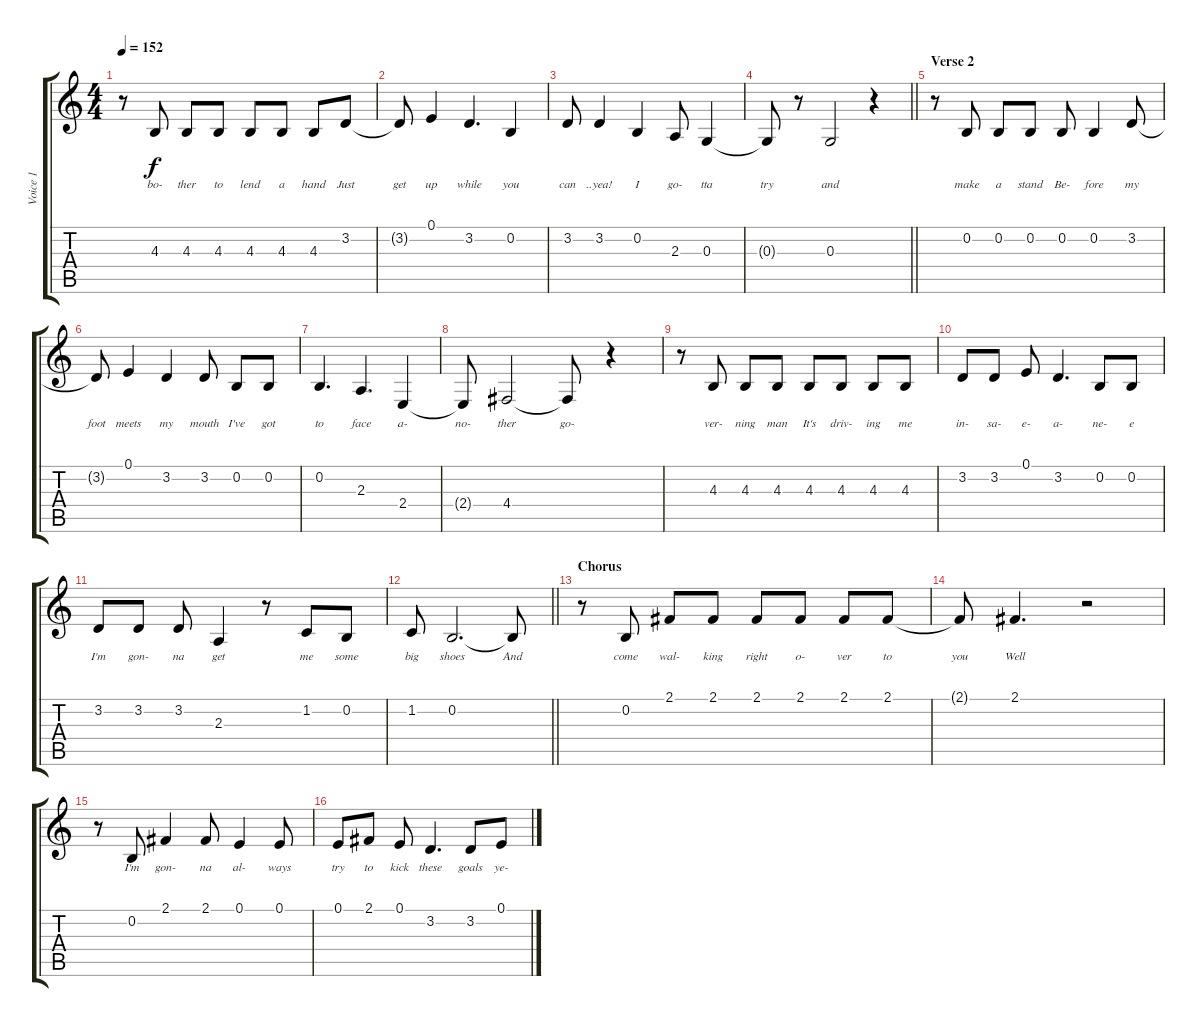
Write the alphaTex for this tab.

\track ("Voice 1" "Voice 1") {instrument tenorsax}
\staff {score tabs}
\tuning (E4 B3 G3 D3 A2 E2) {hide}
\ts (4 4)
\tempo 152
\clef g2
\ks c
r.8{dy f} 4.3.8{lyrics (0 "bo-") lyrics (1 "") lyrics (2 "") lyrics (3 "") lyrics (4 "")} 4.3.8{lyrics (0 "ther") lyrics (1 "") lyrics (2 "") lyrics (3 "") lyrics (4 "")} 4.3.8{lyrics (0 "to") lyrics (1 "") lyrics (2 "") lyrics (3 "") lyrics (4 "")} 4.3.8{lyrics (0 "lend") lyrics (1 "") lyrics (2 "") lyrics (3 "") lyrics (4 "")} 4.3.8{lyrics (0 "a") lyrics (1 "") lyrics (2 "") lyrics (3 "") lyrics (4 "")} 4.3.8{lyrics (0 "hand") lyrics (1 "") lyrics (2 "") lyrics (3 "") lyrics (4 "")} 3.2.8{lyrics (0 "Just") lyrics (1 "") lyrics (2 "") lyrics (3 "") lyrics (4 "")} |
3.2{t}.8{lyrics (0 "get") lyrics (1 "") lyrics (2 "") lyrics (3 "") lyrics (4 "")} 0.1.4{lyrics (0 "up") lyrics (1 "") lyrics (2 "") lyrics (3 "") lyrics (4 "")} 3.2.4{d lyrics (0 "while") lyrics (1 "") lyrics (2 "") lyrics (3 "") lyrics (4 "")} 0.2.4{lyrics (0 "you") lyrics (1 "") lyrics (2 "") lyrics (3 "") lyrics (4 "")} |
3.2.8{lyrics (0 "can") lyrics (1 "") lyrics (2 "") lyrics (3 "") lyrics (4 "")} 3.2.4{lyrics (0 "..yea!") lyrics (1 "") lyrics (2 "") lyrics (3 "") lyrics (4 "")} 0.2.4{lyrics (0 "I") lyrics (1 "") lyrics (2 "") lyrics (3 "") lyrics (4 "")} 2.3.8{lyrics (0 "go-") lyrics (1 "") lyrics (2 "") lyrics (3 "") lyrics (4 "")} 0.3.4{lyrics (0 "tta") lyrics (1 "") lyrics (2 "") lyrics (3 "") lyrics (4 "")} |
\barLineRight lightlight
0.3{t}.8{lyrics (0 "try") lyrics (1 "") lyrics (2 "") lyrics (3 "") lyrics (4 "")} r.8 0.3.2{lyrics (0 "and") lyrics (1 "") lyrics (2 "") lyrics (3 "") lyrics (4 "")} r.4 |
\section ("" "Verse 2")
r.8 0.2.8{lyrics (0 "make") lyrics (1 "") lyrics (2 "") lyrics (3 "") lyrics (4 "")} 0.2.8{lyrics (0 "a") lyrics (1 "") lyrics (2 "") lyrics (3 "") lyrics (4 "")} 0.2.8{lyrics (0 "stand") lyrics (1 "") lyrics (2 "") lyrics (3 "") lyrics (4 "")} 0.2.8{lyrics (0 "Be-") lyrics (1 "") lyrics (2 "") lyrics (3 "") lyrics (4 "")} 0.2.4{lyrics (0 "fore") lyrics (1 "") lyrics (2 "") lyrics (3 "") lyrics (4 "")} 3.2.8{lyrics (0 "my") lyrics (1 "") lyrics (2 "") lyrics (3 "") lyrics (4 "")} |
3.2{t}.8{lyrics (0 "foot") lyrics (1 "") lyrics (2 "") lyrics (3 "") lyrics (4 "")} 0.1.4{lyrics (0 "meets") lyrics (1 "") lyrics (2 "") lyrics (3 "") lyrics (4 "")} 3.2.4{lyrics (0 "my") lyrics (1 "") lyrics (2 "") lyrics (3 "") lyrics (4 "")} 3.2.8{lyrics (0 "mouth") lyrics (1 "") lyrics (2 "") lyrics (3 "") lyrics (4 "")} 0.2.8{lyrics (0 "I've") lyrics (1 "") lyrics (2 "") lyrics (3 "") lyrics (4 "")} 0.2.8{lyrics (0 "got") lyrics (1 "") lyrics (2 "") lyrics (3 "") lyrics (4 "")} |
0.2.4{d lyrics (0 "to") lyrics (1 "") lyrics (2 "") lyrics (3 "") lyrics (4 "")} 2.3.4{d lyrics (0 "face") lyrics (1 "") lyrics (2 "") lyrics (3 "") lyrics (4 "")} 2.4.4{lyrics (0 "a-") lyrics (1 "") lyrics (2 "") lyrics (3 "") lyrics (4 "")} |
2.4{t}.8{lyrics (0 "no-") lyrics (1 "") lyrics (2 "") lyrics (3 "") lyrics (4 "")} 4.4.2{lyrics (0 "ther") lyrics (1 "") lyrics (2 "") lyrics (3 "") lyrics (4 "")} 4.4{t}.8{lyrics (0 "go-") lyrics (1 "") lyrics (2 "") lyrics (3 "") lyrics (4 "")} r.4 |
r.8 4.3.8{lyrics (0 "ver-") lyrics (1 "") lyrics (2 "") lyrics (3 "") lyrics (4 "")} 4.3.8{lyrics (0 "ning") lyrics (1 "") lyrics (2 "") lyrics (3 "") lyrics (4 "")} 4.3.8{lyrics (0 "man") lyrics (1 "") lyrics (2 "") lyrics (3 "") lyrics (4 "")} 4.3.8{lyrics (0 "It's") lyrics (1 "") lyrics (2 "") lyrics (3 "") lyrics (4 "")} 4.3.8{lyrics (0 "driv-") lyrics (1 "") lyrics (2 "") lyrics (3 "") lyrics (4 "")} 4.3.8{lyrics (0 "ing") lyrics (1 "") lyrics (2 "") lyrics (3 "") lyrics (4 "")} 4.3.8{lyrics (0 "me") lyrics (1 "") lyrics (2 "") lyrics (3 "") lyrics (4 "")} |
3.2.8{lyrics (0 "in-") lyrics (1 "") lyrics (2 "") lyrics (3 "") lyrics (4 "")} 3.2.8{lyrics (0 "sa-") lyrics (1 "") lyrics (2 "") lyrics (3 "") lyrics (4 "")} 0.1.8{lyrics (0 "e-") lyrics (1 "") lyrics (2 "") lyrics (3 "") lyrics (4 "")} 3.2.4{d lyrics (0 "a-") lyrics (1 "") lyrics (2 "") lyrics (3 "") lyrics (4 "")} 0.2.8{lyrics (0 "ne-") lyrics (1 "") lyrics (2 "") lyrics (3 "") lyrics (4 "")} 0.2.8{lyrics (0 "e") lyrics (1 "") lyrics (2 "") lyrics (3 "") lyrics (4 "")} |
3.2.8{lyrics (0 "I'm") lyrics (1 "") lyrics (2 "") lyrics (3 "") lyrics (4 "")} 3.2.8{lyrics (0 "gon-") lyrics (1 "") lyrics (2 "") lyrics (3 "") lyrics (4 "")} 3.2.8{lyrics (0 "na") lyrics (1 "") lyrics (2 "") lyrics (3 "") lyrics (4 "")} 2.3.4{lyrics (0 "get") lyrics (1 "") lyrics (2 "") lyrics (3 "") lyrics (4 "")} r.8 1.2.8{lyrics (0 "me") lyrics (1 "") lyrics (2 "") lyrics (3 "") lyrics (4 "")} 0.2.8{lyrics (0 "some") lyrics (1 "") lyrics (2 "") lyrics (3 "") lyrics (4 "")} |
\barLineRight lightlight
1.2.8{lyrics (0 "big") lyrics (1 "") lyrics (2 "") lyrics (3 "") lyrics (4 "")} 0.2.2{d lyrics (0 "shoes") lyrics (1 "") lyrics (2 "") lyrics (3 "") lyrics (4 "")} 0.2{t}.8{lyrics (0 "And") lyrics (1 "") lyrics (2 "") lyrics (3 "") lyrics (4 "")} |
\section ("" "Chorus")
r.8 0.2.8{lyrics (0 "come") lyrics (1 "") lyrics (2 "") lyrics (3 "") lyrics (4 "")} 2.1.8{lyrics (0 "wal-") lyrics (1 "") lyrics (2 "") lyrics (3 "") lyrics (4 "")} 2.1.8{lyrics (0 "king") lyrics (1 "") lyrics (2 "") lyrics (3 "") lyrics (4 "")} 2.1.8{lyrics (0 "right") lyrics (1 "") lyrics (2 "") lyrics (3 "") lyrics (4 "")} 2.1.8{lyrics (0 "o-") lyrics (1 "") lyrics (2 "") lyrics (3 "") lyrics (4 "")} 2.1.8{lyrics (0 "ver") lyrics (1 "") lyrics (2 "") lyrics (3 "") lyrics (4 "")} 2.1.8{lyrics (0 "to") lyrics (1 "") lyrics (2 "") lyrics (3 "") lyrics (4 "")} |
2.1{t}.8{lyrics (0 "you") lyrics (1 "") lyrics (2 "") lyrics (3 "") lyrics (4 "")} 2.1.4{d lyrics (0 "Well") lyrics (1 "") lyrics (2 "") lyrics (3 "") lyrics (4 "")} r.2 |
r.8 0.2.8{lyrics (0 "I'm") lyrics (1 "") lyrics (2 "") lyrics (3 "") lyrics (4 "")} 2.1.4{lyrics (0 "gon-") lyrics (1 "") lyrics (2 "") lyrics (3 "") lyrics (4 "")} 2.1.8{lyrics (0 "na") lyrics (1 "") lyrics (2 "") lyrics (3 "") lyrics (4 "")} 0.1.4{lyrics (0 "al-") lyrics (1 "") lyrics (2 "") lyrics (3 "") lyrics (4 "")} 0.1.8{lyrics (0 "ways") lyrics (1 "") lyrics (2 "") lyrics (3 "") lyrics (4 "")} |
0.1.8{lyrics (0 "try") lyrics (1 "") lyrics (2 "") lyrics (3 "") lyrics (4 "")} 2.1.8{lyrics (0 "to") lyrics (1 "") lyrics (2 "") lyrics (3 "") lyrics (4 "")} 0.1.8{lyrics (0 "kick") lyrics (1 "") lyrics (2 "") lyrics (3 "") lyrics (4 "")} 3.2.4{d lyrics (0 "these") lyrics (1 "") lyrics (2 "") lyrics (3 "") lyrics (4 "")} 3.2.8{lyrics (0 "goals") lyrics (1 "") lyrics (2 "") lyrics (3 "") lyrics (4 "")} 0.1.8{lyrics (0 "ye-") lyrics (1 "") lyrics (2 "") lyrics (3 "") lyrics (4 "")}
